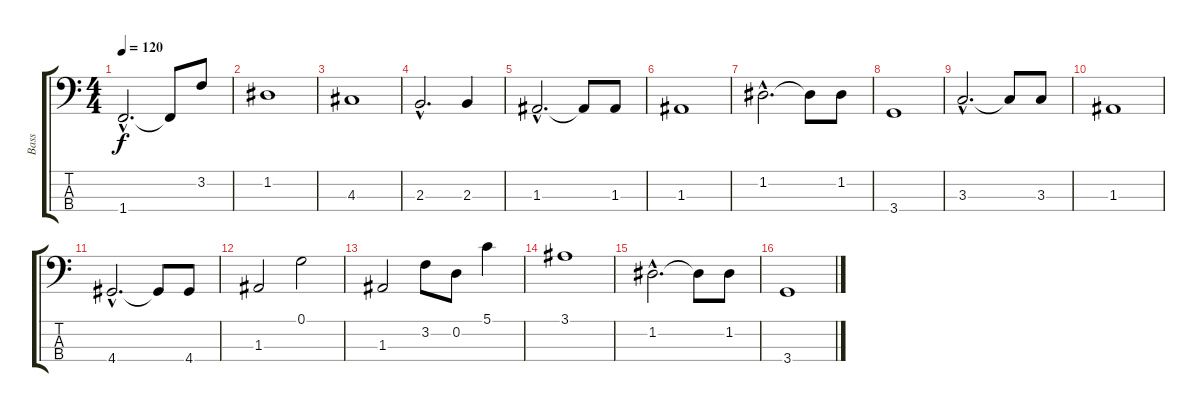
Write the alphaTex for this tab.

\track ("Bass" "Bass") {instrument electricbassfinger}
\staff {score tabs}
\tuning (G2 D2 A1 E1) {hide}
\ts (4 4)
\tempo 120
\clef f4
\ks c
1.4{hac}.2{d dy f} 1.4{t}.8 3.2.8 |
1.2.1 |
4.3.1 |
2.3{hac}.2{d} 2.3.4 |
1.3{hac}.2{d} 1.3{t}.8 1.3.8 |
1.3.1 |
1.2{hac}.2{d} 1.2{t}.8 1.2.8 |
3.4.1 |
3.3{hac}.2{d} 3.3{t}.8 3.3.8 |
1.3.1 |
4.4{hac}.2{d} 4.4{t}.8 4.4.8 |
1.3.2 0.1.2 |
1.3.2 3.2.8 0.2.8 5.1.4 |
3.1.1 |
1.2{hac}.2{d} 1.2{t}.8 1.2.8 |
3.4.1
